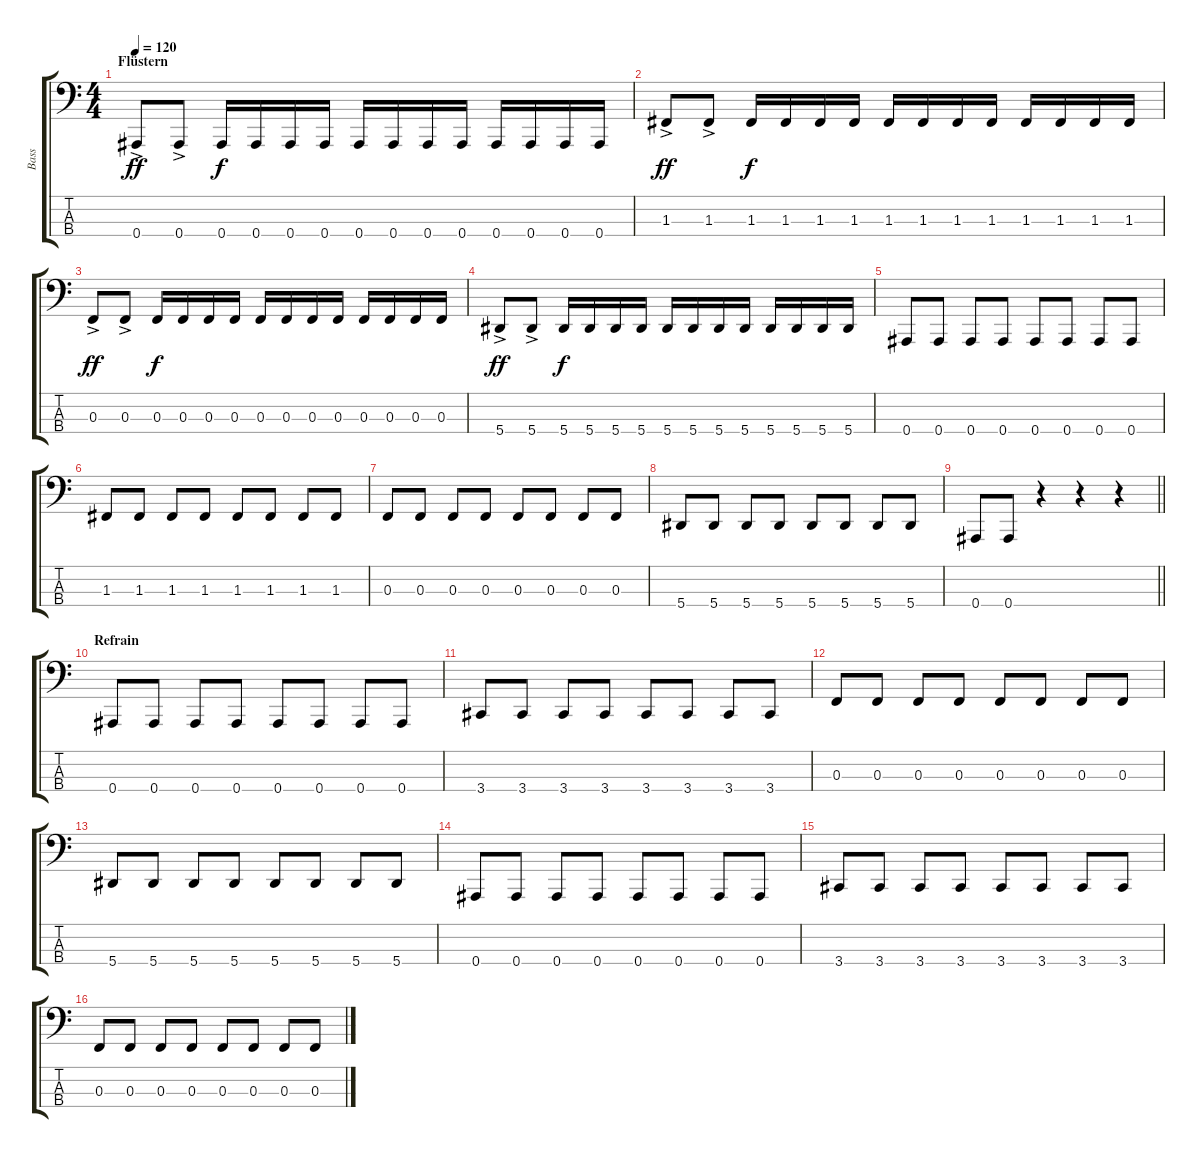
\track ("Bass" "Bass") {instrument electricbassfinger}
\staff {score tabs}
\tuning (Eb2 Bb1 F1 Bb0) {hide}
\ts (4 4)
\section ("" "Flüstern")
\tempo 120
\clef f4
\ks c
0.4{ac}.8{dy ff} 0.4{ac}.8 0.4.16{dy f} 0.4.16 0.4.16 0.4.16 0.4.16 0.4.16 0.4.16 0.4.16 0.4.16 0.4.16 0.4.16 0.4.16 |
1.3{ac}.8{dy ff} 1.3{ac}.8 1.3.16{dy f} 1.3.16 1.3.16 1.3.16 1.3.16 1.3.16 1.3.16 1.3.16 1.3.16 1.3.16 1.3.16 1.3.16 |
0.3{ac}.8{dy ff} 0.3{ac}.8 0.3.16{dy f} 0.3.16 0.3.16 0.3.16 0.3.16 0.3.16 0.3.16 0.3.16 0.3.16 0.3.16 0.3.16 0.3.16 |
5.4{ac}.8{dy ff} 5.4{ac}.8 5.4.16{dy f} 5.4.16 5.4.16 5.4.16 5.4.16 5.4.16 5.4.16 5.4.16 5.4.16 5.4.16 5.4.16 5.4.16 |
0.4.8 0.4.8 0.4.8 0.4.8 0.4.8 0.4.8 0.4.8 0.4.8 |
1.3.8 1.3.8 1.3.8 1.3.8 1.3.8 1.3.8 1.3.8 1.3.8 |
0.3.8 0.3.8 0.3.8 0.3.8 0.3.8 0.3.8 0.3.8 0.3.8 |
5.4.8 5.4.8 5.4.8 5.4.8 5.4.8 5.4.8 5.4.8 5.4.8 |
\barLineRight lightlight
0.4.8 0.4.8 r.4 r.4 r.4 |
\section ("" "Refrain")
0.4.8 0.4.8 0.4.8 0.4.8 0.4.8 0.4.8 0.4.8 0.4.8 |
3.4.8 3.4.8 3.4.8 3.4.8 3.4.8 3.4.8 3.4.8 3.4.8 |
0.3.8 0.3.8 0.3.8 0.3.8 0.3.8 0.3.8 0.3.8 0.3.8 |
5.4.8 5.4.8 5.4.8 5.4.8 5.4.8 5.4.8 5.4.8 5.4.8 |
0.4.8 0.4.8 0.4.8 0.4.8 0.4.8 0.4.8 0.4.8 0.4.8 |
3.4.8 3.4.8 3.4.8 3.4.8 3.4.8 3.4.8 3.4.8 3.4.8 |
0.3.8 0.3.8 0.3.8 0.3.8 0.3.8 0.3.8 0.3.8 0.3.8
